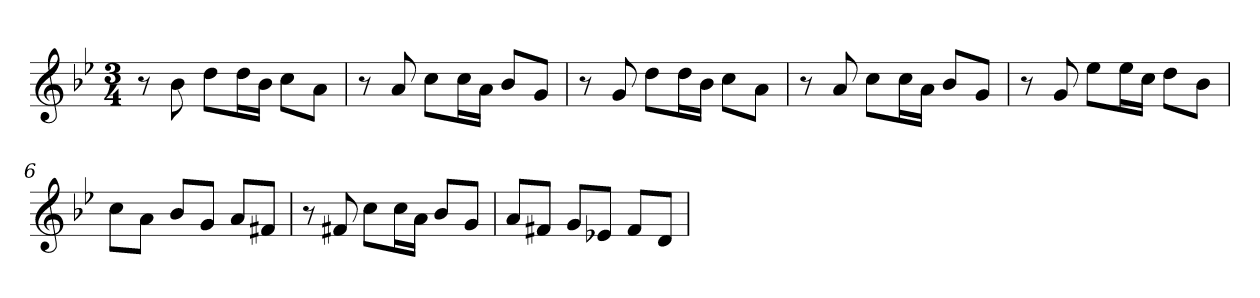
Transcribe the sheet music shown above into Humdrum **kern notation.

**kern
*part1
*staff1
*clefG2
*k[b-e-]
*g:
*M3/4
*MM120
=1
8r
8b-
8ddL
16ddL
16b-JJ
8ccL
8aJ
=2
8r
8a
8ccL
16ccL
16aJJ
8b-L
8gJ
=3
8r
8g
8ddL
16ddL
16b-JJ
8ccL
8aJ
=4
8r
8a
8ccL
16ccL
16aJJ
8b-L
8gJ
=5
8r
8g
8ee-L
16ee-L
16ccJJ
8ddL
8b-J
=6
8ccL
8aJ
8b-L
8gJ
8aL
8f#XJ
=7
8r
8f#X
8ccL
16ccL
16aJJ
8b-L
8gJ
=8
8aL
8f#XJ
8gL
8e-XJ
8f#L
8dJ
=
*-
